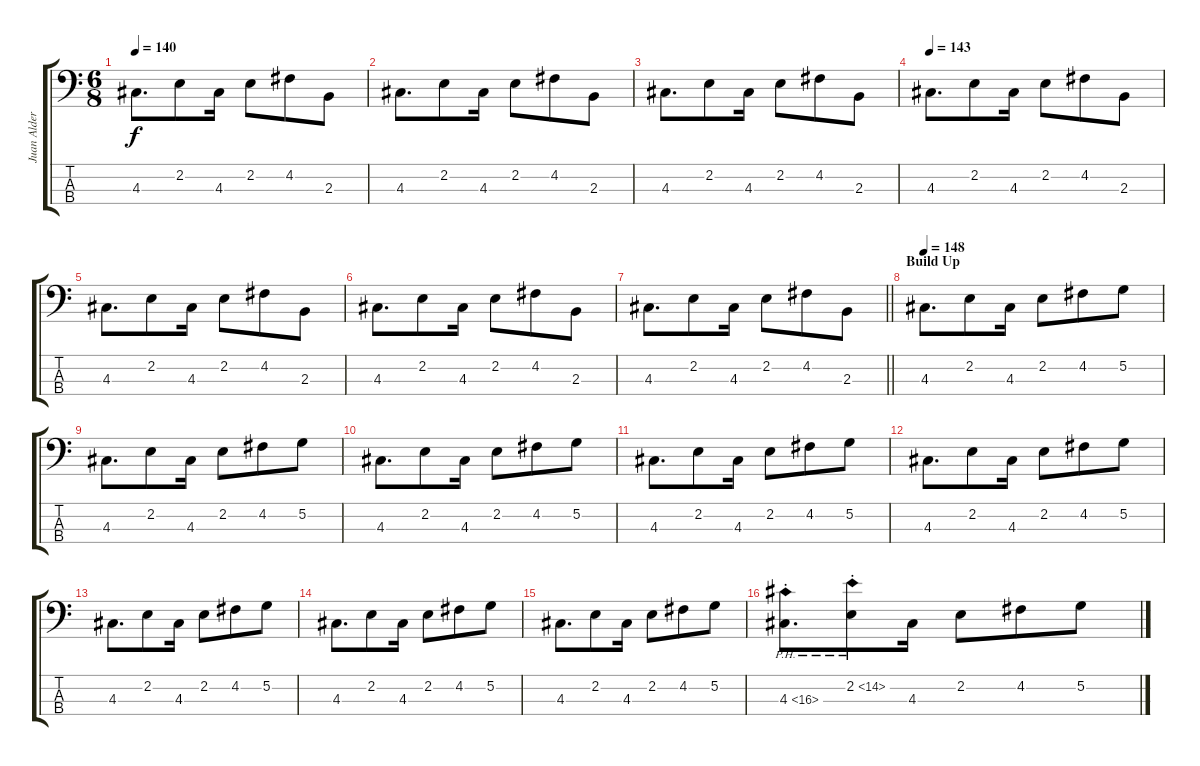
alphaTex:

\track ("Juan Alderete" "Juan Alder") {instrument electricbassfinger}
\staff {score tabs}
\tuning (G2 D2 A1 E1) {hide}
\ts (6 8)
\tempo 140
\clef f4
\ks c
4.3.8{d dy f} 2.2.8 4.3.16 2.2.8 4.2.8 2.3.8 |
4.3.8{d} 2.2.8 4.3.16 2.2.8 4.2.8 2.3.8 |
4.3.8{d} 2.2.8 4.3.16 2.2.8 4.2.8 2.3.8 |
\tempo 143
4.3.8{d} 2.2.8 4.3.16 2.2.8 4.2.8 2.3.8 |
4.3.8{d} 2.2.8 4.3.16 2.2.8 4.2.8 2.3.8 |
4.3.8{d} 2.2.8 4.3.16 2.2.8 4.2.8 2.3.8 |
\barLineRight lightlight
4.3.8{d} 2.2.8 4.3.16 2.2.8 4.2.8 2.3.8 |
\section ("" "Build Up")
\tempo 148
4.3.8{d} 2.2.8 4.3.16 2.2.8 4.2.8 5.2.8 |
4.3.8{d} 2.2.8 4.3.16 2.2.8 4.2.8 5.2.8 |
4.3.8{d} 2.2.8 4.3.16 2.2.8 4.2.8 5.2.8 |
4.3.8{d} 2.2.8 4.3.16 2.2.8 4.2.8 5.2.8 |
4.3.8{d} 2.2.8 4.3.16 2.2.8 4.2.8 5.2.8 |
4.3.8{d} 2.2.8 4.3.16 2.2.8 4.2.8 5.2.8 |
4.3.8{d} 2.2.8 4.3.16 2.2.8 4.2.8 5.2.8 |
4.3.8{d} 2.2.8 4.3.16 2.2.8 4.2.8 5.2.8 |
4.3{ph 12 st}.8{d} 2.2{ph 12 st}.8 4.3.16 2.2.8 4.2.8 5.2.8
